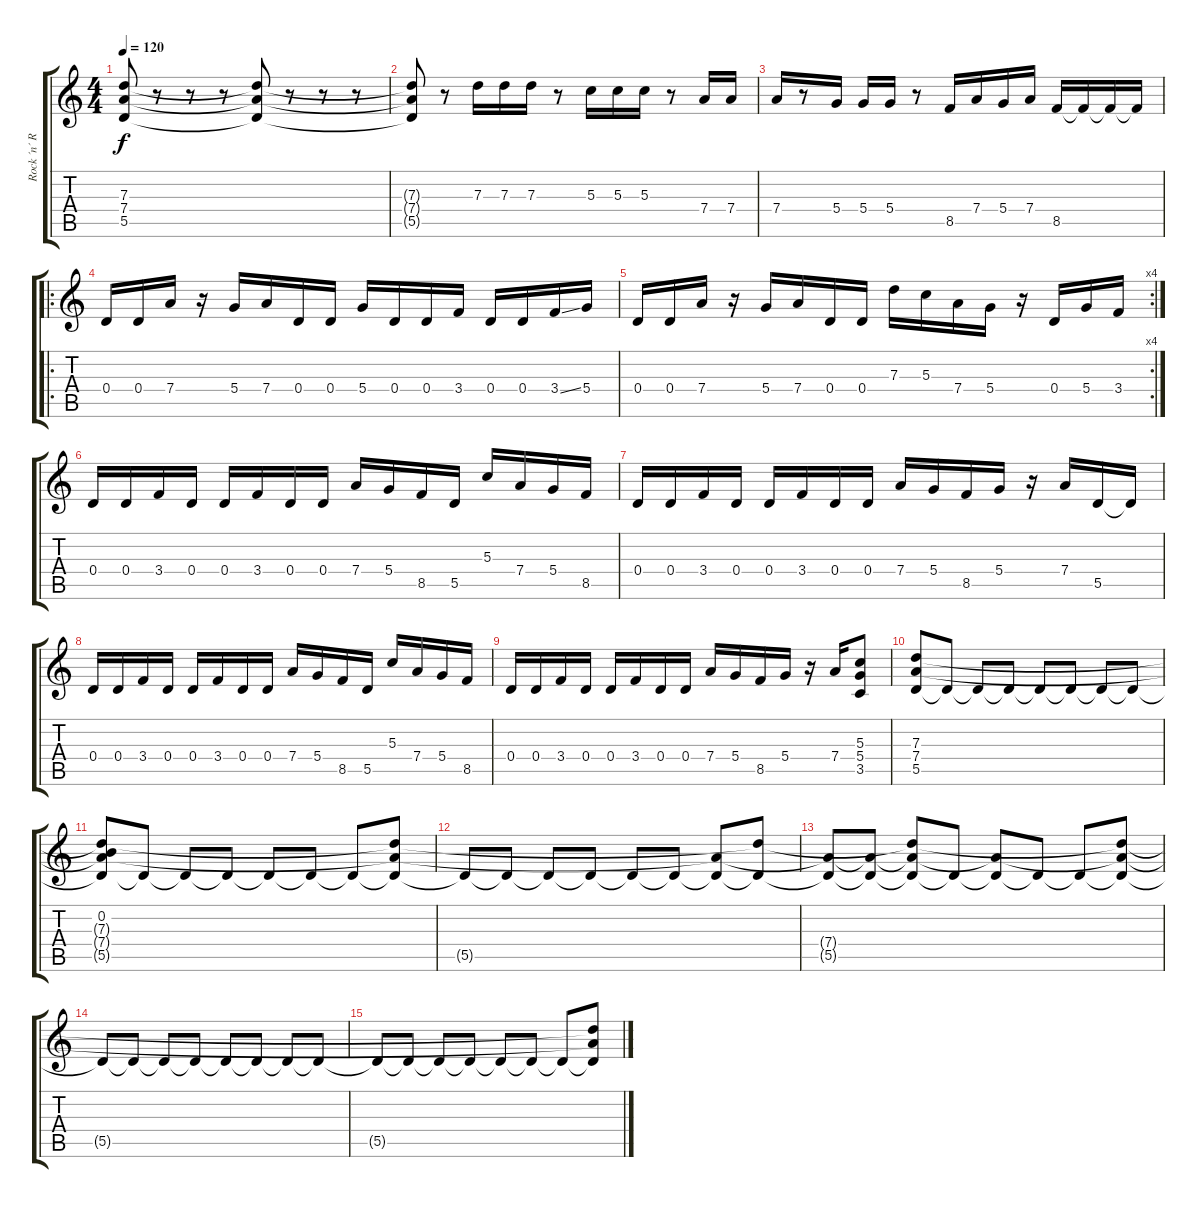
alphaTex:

\track ("Rock ´n´ Rolf " "Rock ´n´ R") {instrument distortionguitar}
\staff {score tabs}
\tuning (E4 B3 G3 D3 A2 E2) {hide}
\ts (4 4)
\tempo 120
\clef g2
\ks c
(7.3 7.4 5.5).8{dy f} r.8 r.8 r.8 (7.3{t} 7.4{t} 5.5{t}).8 r.8 r.8 r.8 |
(7.3{t} 7.4{t} 5.5{t}).8 r.8 7.3.16 7.3.16 7.3.16 r.8 5.3.16 5.3.16 5.3.16 r.8 7.4.16 7.4.16 |
7.4.16 r.8 5.4.16 5.4.16 5.4.16 r.8 8.5.16 7.4.16 5.4.16 7.4.16 8.5.16 8.5{t}.16 8.5{t}.16 8.5{t}.16 |
\ro
0.4.16 0.4.16 7.4.16 r.16 5.4.16 7.4.16 0.4.16 0.4.16 5.4.16 0.4.16 0.4.16 3.4.16 0.4.16 0.4.16 3.4{ss}.16 5.4.16 |
\rc 4
0.4.16 0.4.16 7.4.16 r.16 5.4.16 7.4.16 0.4.16 0.4.16 7.3.16 5.3.16 7.4.16 5.4.16 r.16 0.4.16 5.4.16 3.4.16 |
0.4.16 0.4.16 3.4.16 0.4.16 0.4.16 3.4.16 0.4.16 0.4.16 7.4.16 5.4.16 8.5.16 5.5.16 5.3.16 7.4.16 5.4.16 8.5.16 |
0.4.16 0.4.16 3.4.16 0.4.16 0.4.16 3.4.16 0.4.16 0.4.16 7.4.16 5.4.16 8.5.16 5.4.16 r.16 7.4.16 5.5.16 5.5{t}.16 |
0.4.16 0.4.16 3.4.16 0.4.16 0.4.16 3.4.16 0.4.16 0.4.16 7.4.16 5.4.16 8.5.16 5.5.16 5.3.16 7.4.16 5.4.16 8.5.16 |
0.4.16 0.4.16 3.4.16 0.4.16 0.4.16 3.4.16 0.4.16 0.4.16 7.4.16 5.4.16 8.5.16 5.4.16 r.16 7.4.16 (5.3 5.4 3.5).8 |
(7.3 7.4 5.5).8 5.5{t}.8 5.5{t}.8 5.5{t}.8 5.5{t}.8 5.5{t}.8 5.5{t}.8 5.5{t}.8 |
(0.2 7.3{t} 7.4{t} 5.5{t}).8 5.5{t}.8 5.5{t}.8 5.5{t}.8 5.5{t}.8 5.5{t}.8 5.5{t}.8 (7.3{t} 7.4{t} 5.5{t}).8 |
5.5{t}.8 5.5{t}.8 5.5{t}.8 5.5{t}.8 5.5{t}.8 5.5{t}.8 (7.4{t} 5.5{t}).8 (7.3{t} 5.5{t}).8 |
(7.4{t} 5.5{t}).8 (7.4{t} 5.5{t}).8 (7.3{t} 7.4{t} 5.5{t}).8 5.5{t}.8 (7.4{t} 5.5{t}).8 5.5{t}.8 5.5{t}.8 (7.3{t} 7.4{t} 5.5{t}).8 |
5.5{t}.8 5.5{t}.8 5.5{t}.8 5.5{t}.8 5.5{t}.8 5.5{t}.8 5.5{t}.8 5.5{t}.8 |
5.5{t}.8 5.5{t}.8 5.5{t}.8 5.5{t}.8 5.5{t}.8 5.5{t}.8 5.5{t}.8 (7.3{t} 7.4{t} 5.5{t}).8
